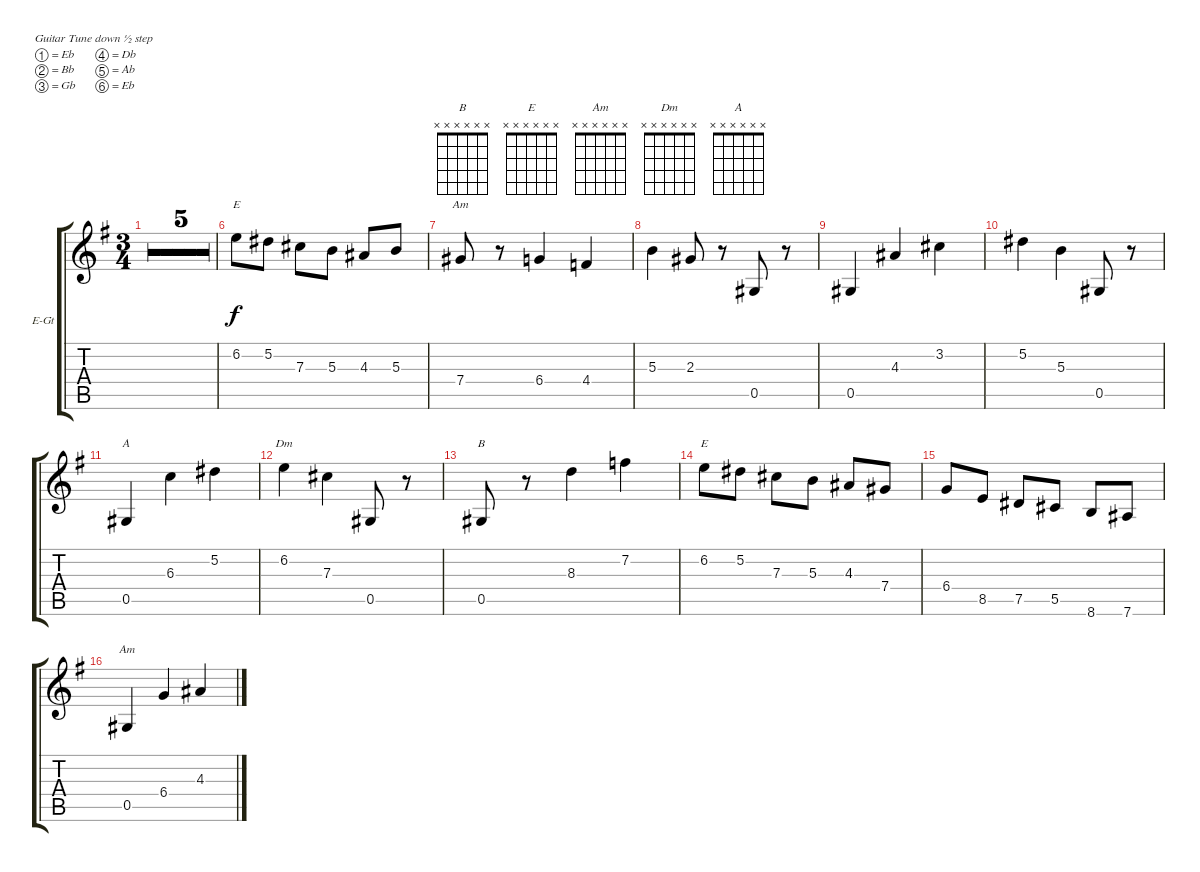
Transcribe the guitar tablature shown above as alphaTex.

\defaultSystemsLayout 4
\bracketExtendMode groupsimilarinstruments
\firstSystemTrackNameOrientation horizontal
\otherSystemsTrackNameOrientation horizontal
\track ("Yngwie Malmsteen" "E-Gt") {multiBarRest instrument distortionguitar}
\staff {score tabs}
\tuning (Eb4 Bb3 Gb3 Db3 Ab2 Eb2)
\chord ("B" x x x x x x)
\chord ("E" x x x x x x)
\chord ("Am" x x x x x x)
\chord ("Dm" x x x x x x)
\chord ("A" x x x x x x)
\ts (3 4)
\tempo 200
\clef g2
\ks g
|
|
|
|
|
6.2.8{ch "E"} 5.2.8 7.3.8 5.3.8 4.3.8 5.3.8 |
7.4.8{ch "Am"} r.8 6.4.4 4.4.4 |
5.3.4 2.3.8 r.8 0.5.8 r.8 |
0.5.4 4.3.4 3.2.4 |
5.2.4 5.3.4 0.5.8 r.8 |
0.5.4{ch "A"} 6.3.4 5.2.4 |
6.2.4{ch "Dm"} 7.3.4 0.5.8 r.8 |
0.5.8{ch "B"} r.8 8.3.4 7.2.4 |
6.2.8{ch "E"} 5.2.8 7.3.8 5.3.8 4.3.8 7.4.8 |
6.4.8 8.5.8 7.5.8 5.5.8 8.6.8 7.6.8 |
0.5.4{ch "Am"} 6.4.4 4.3.4
